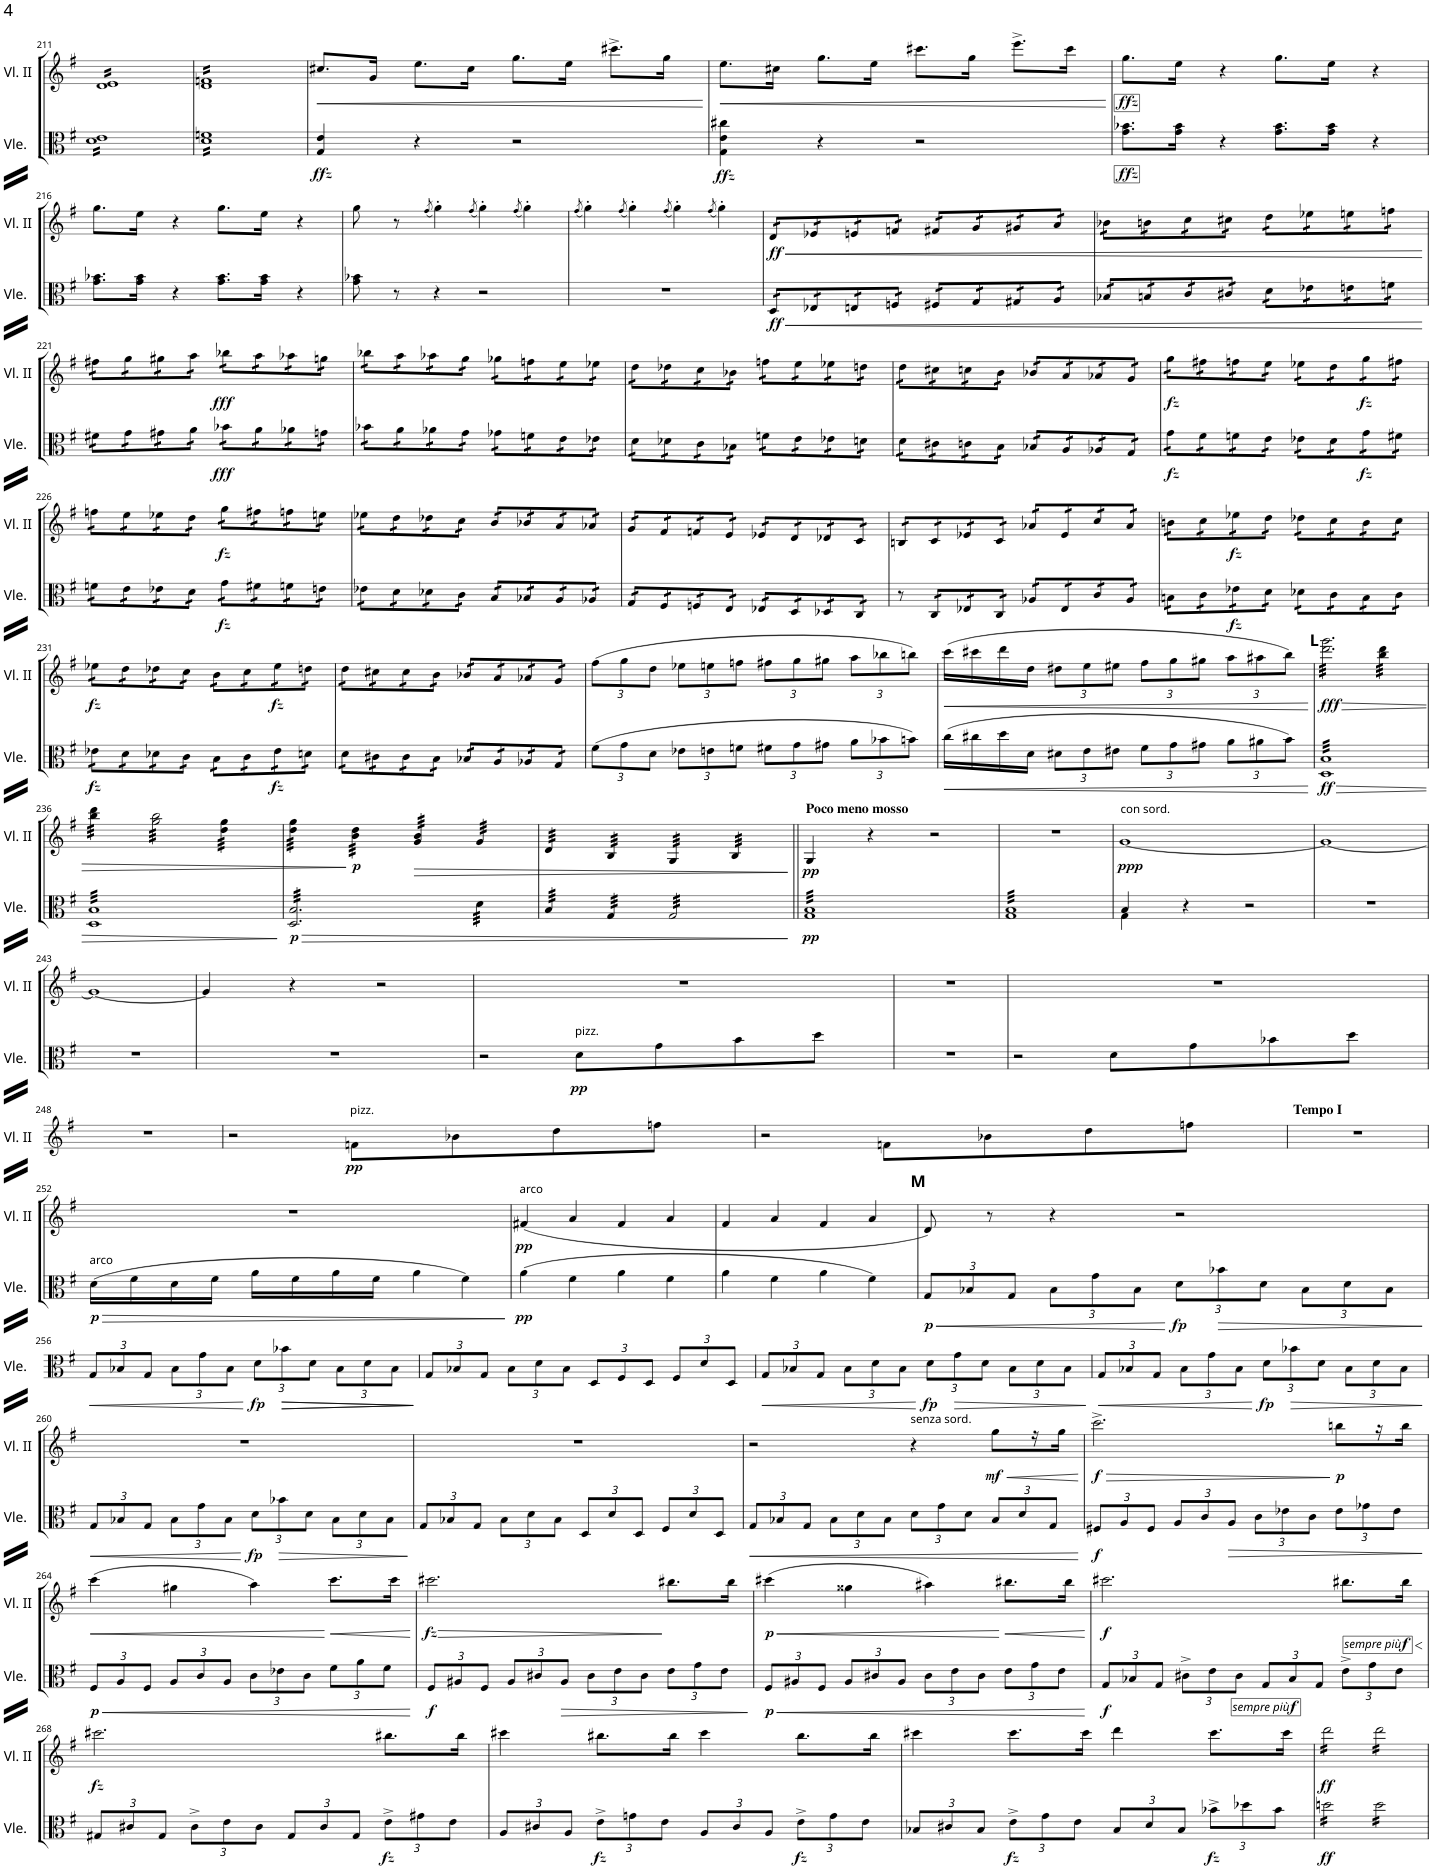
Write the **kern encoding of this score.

**kern	**dynam	**kern	**dynam
*part2	*part2	*part1	*part1
*staff2	*staff2	*staff1	*staff1
*I"Viole	*	*I"Violini II	*
*I'Vle.	*	*I'Vl. II	*
!!LO:PB:g=z
*clefC3	*	*clefG2	*
*k[f#]	*	*k[f#]	*
*M4/4	*	*M4/4	*
*met(c)	*	*met(c)	*
=211	=211	=211	=211
*tremolo	*	*	*
*	*	*tremolo	*
16d 16eLL	.	16d 16eLL	.
16d 16e	.	16d 16e	.
16d 16e	.	16d 16e	.
16d 16e	.	16d 16e	.
16d 16e	.	16d 16e	.
16d 16e	.	16d 16e	.
16d 16e	.	16d 16e	.
16d 16e	.	16d 16e	.
16d 16e	.	16d 16e	.
16d 16e	.	16d 16e	.
16d 16e	.	16d 16e	.
16d 16e	.	16d 16e	.
16d 16e	.	16d 16e	.
16d 16e	.	16d 16e	.
16d 16e	.	16d 16e	.
16d 16eJJ	.	16d 16eJJ	.
=212	=212	=212	=212
16d 16fnLL	.	16d 16fnLL	.
16d 16fn	.	16d 16fn	.
16d 16fn	.	16d 16fn	.
16d 16fn	.	16d 16fn	.
16d 16fn	.	16d 16fn	.
16d 16fn	.	16d 16fn	.
16d 16fn	.	16d 16fn	.
16d 16fn	.	16d 16fn	.
16d 16fn	.	16d 16fn	.
16d 16fn	.	16d 16fn	.
16d 16fn	.	16d 16fn	.
16d 16fn	.	16d 16fn	.
16d 16fn	.	16d 16fn	.
16d 16fn	.	16d 16fn	.
16d 16fn	.	16d 16fn	.
16d 16fnJJ	.	16d 16fnJJ	.
*	*	*Xtremolo	*
*Xtremolo	*	*	*
=213	=213	=213	=213
!	!LO:DY:b	!	!LO:HP:b
4G/ 4e/	other-dynamics	8.cc#X/L	<
.	.	16g/Jk	.
4r	.	8.ee\L	.
.	.	16cc#\Jk	.
2r	.	8.gg\L	.
.	.	16ee\Jk	.
.	.	8.ccc#X^\L	.
.	.	16gg\Jk	.
.	.	.	[
=214	=214	=214	=214
!	!LO:DY:b	!	!LO:HP:b
4G\ 4e\ 4cc#X\	other-dynamics	8.ee\L	<
.	.	16cc#X\Jk	.
4r	.	8.gg\L	.
.	.	16ee\Jk	.
2r	.	8.ccc#X\L	.
.	.	16gg\Jk	.
.	.	8.eee^\L	.
.	.	16ccc#\Jk	.
.	.	.	[
=215	=215	=215	=215
!	!LO:DY:b	!	!LO:DY:b
8.g\ 8.b-X\L	other-dynamics	8.gg\L	other-dynamics
16g\ 16b-\Jk	.	16ee\Jk	.
4r	.	4r	.
8.g\ 8.b-\L	.	8.gg\L	.
16g\ 16b-\Jk	.	16ee\Jk	.
4r	.	4r	.
!!LO:LB:g=z
=216	=216	=216	=216
8.g\ 8.b-X\L	.	8.gg\L	.
16g\ 16b-\Jk	.	16ee\Jk	.
4r	.	4r	.
8.g\ 8.b-\L	.	8.gg\L	.
16g\ 16b-\Jk	.	16ee\Jk	.
4r	.	4r	.
=217	=217	=217	=217
8g\ 8b-X\	.	8gg\	.
8r	.	8r	.
.	.	(8qff#/	.
4r	.	4gg'\)	.
.	.	(8qff#/	.
2r	.	4gg'\)	.
.	.	(8qff#/	.
.	.	4gg'\)	.
=218	=218	=218	=218
.	.	(8qff#/	.
1r	.	4gg'\)	.
.	.	(8qff#/	.
.	.	4gg'\)	.
.	.	(8qff#/	.
.	.	4gg'\)	.
.	.	(8qff#/	.
.	.	4gg'\)	.
=219	=219	=219	=219
!	!LO:HP:b	!	!LO:HP:b
!	!LO:DY:n=1:b	!	!LO:DY:n=1:b
*tremolo	*	*	*
*	*	*tremolo	*
16D/LL	< ff	16d/LL	< ff
16D/	.	16d/	.
16E-X/	.	16e-X/	.
16E-X/	.	16e-X/	.
16En/	.	16en/	.
16En/	.	16en/	.
16Fn/	.	16fn/	.
16Fn/JJ	.	16fn/JJ	.
16F#X/LL	.	16f#X/LL	.
16F#X/	.	16f#X/	.
16G/	.	16g/	.
16G/	.	16g/	.
16G#X/	.	16g#X/	.
16G#X/	.	16g#X/	.
16A/	.	16a/	.
16A/JJ	.	16a/JJ	.
=220	=220	=220	=220
16B-X/LL	.	16b-X\LL	.
16B-X/	.	16b-X\	.
16Bn/	.	16bn\	.
16Bn/	.	16bn\	.
16c/	.	16cc\	.
16c/	.	16cc\	.
16c#X/	.	16cc#X\	.
16c#X/JJ	.	16cc#X\JJ	.
16d\LL	.	16dd\LL	.
16d\	.	16dd\	.
16e-X\	.	16ee-X\	.
16e-X\	.	16ee-X\	.
16en\	.	16een\	.
16en\	.	16een\	.
16fn\	.	16ffn\	.
16fn\JJ	.	16ffn\JJ	.
.	[	.	[
!!LO:LB:g=z
=221	=221	=221	=221
16f#X\LL	.	16ff#X\LL	.
16f#X\	.	16ff#X\	.
16g\	.	16gg\	.
16g\	.	16gg\	.
16g#X\	.	16gg#X\	.
16g#X\	.	16gg#X\	.
16a\	.	16aa\	.
16a\JJ	.	16aa\JJ	.
!	!LO:DY:b	!	!LO:DY:b
16b-X\LL	fff	16bb-X\LL	fff
16b-X\	.	16bb-X\	.
16a\	.	16aa\	.
16a\	.	16aa\	.
16a-X\	.	16aa-X\	.
16a-X\	.	16aa-X\	.
16gn\	.	16ggn\	.
16gn\JJ	.	16ggn\JJ	.
=222	=222	=222	=222
16b-X\LL	.	16bb-X\LL	.
16b-X\	.	16bb-X\	.
16a\	.	16aa\	.
16a\	.	16aa\	.
16a-X\	.	16aa-X\	.
16a-X\	.	16aa-X\	.
16g\	.	16gg\	.
16g\JJ	.	16gg\JJ	.
16g-X\LL	.	16gg-X\LL	.
16g-X\	.	16gg-X\	.
16fn\	.	16ffn\	.
16fn\	.	16ffn\	.
16e\	.	16ee\	.
16e\	.	16ee\	.
16e-X\	.	16ee-X\	.
16e-X\JJ	.	16ee-X\JJ	.
=223	=223	=223	=223
16d\LL	.	16dd\LL	.
16d\	.	16dd\	.
16d-X\	.	16dd-X\	.
16d-X\	.	16dd-X\	.
16c\	.	16cc\	.
16c\	.	16cc\	.
16B-X\	.	16b-X\	.
16B-X\JJ	.	16b-X\JJ	.
16fn\LL	.	16ffn\LL	.
16fn\	.	16ffn\	.
16e\	.	16ee\	.
16e\	.	16ee\	.
16e-X\	.	16ee-X\	.
16e-X\	.	16ee-X\	.
16dn\	.	16ddn\	.
16dn\JJ	.	16ddn\JJ	.
=224	=224	=224	=224
16d\LL	.	16dd\LL	.
16d\	.	16dd\	.
16c#X\	.	16cc#X\	.
16c#X\	.	16cc#X\	.
16cn\	.	16ccn\	.
16cn\	.	16ccn\	.
16B\	.	16b\	.
16B\JJ	.	16b\JJ	.
16B-X/LL	.	16b-X/LL	.
16B-X/	.	16b-X/	.
16A/	.	16a/	.
16A/	.	16a/	.
16A-X/	.	16a-X/	.
16A-X/	.	16a-X/	.
16G/	.	16g/	.
16G/JJ	.	16g/JJ	.
=225	=225	=225	=225
!	!LO:DY:b	!	!LO:DY:b
16g\LL	fz	16gg\LL	fz
16g\	.	16gg\	.
16f#\	.	16ff#X\	.
16f#\	.	16ff#X\	.
16fn\	.	16ffn\	.
16fn\	.	16ffn\	.
16e\	.	16ee\	.
16e\JJ	.	16ee\JJ	.
16e-X\LL	.	16ee-X\LL	.
16e-X\	.	16ee-X\	.
16d\	.	16dd\	.
16d\	.	16dd\	.
!	!LO:DY:b	!	!LO:DY:b
16g\	fz	16gg\	fz
16g\	.	16gg\	.
16f#X\	.	16ff#X\	.
16f#X\JJ	.	16ff#X\JJ	.
!!LO:LB:g=z
=226	=226	=226	=226
16fn\LL	.	16ffn\LL	.
16fn\	.	16ffn\	.
16e\	.	16ee\	.
16e\	.	16ee\	.
16e-X\	.	16ee-X\	.
16e-X\	.	16ee-X\	.
16d\	.	16dd\	.
16d\JJ	.	16dd\JJ	.
!	!LO:DY:b	!	!LO:DY:b
16g\LL	fz	16gg\LL	fz
16g\	.	16gg\	.
16f#X\	.	16ff#X\	.
16f#X\	.	16ff#X\	.
16fn\	.	16ffn\	.
16fn\	.	16ffn\	.
16en\	.	16een\	.
16en\JJ	.	16een\JJ	.
=227	=227	=227	=227
16e-X\LL	.	16ee-X\LL	.
16e-X\	.	16ee-X\	.
16d\	.	16dd\	.
16d\	.	16dd\	.
16d-X\	.	16dd-X\	.
16d-X\	.	16dd-X\	.
16c\	.	16cc\	.
16c\JJ	.	16cc\JJ	.
16B/LL	.	16b/LL	.
16B/	.	16b/	.
16B-X/	.	16b-X/	.
16B-X/	.	16b-X/	.
16A/	.	16a/	.
16A/	.	16a/	.
16A-X/	.	16a-X/	.
16A-X/JJ	.	16a-X/JJ	.
=228	=228	=228	=228
16G/LL	.	16g/LL	.
16G/	.	16g/	.
16F#/	.	16f#/	.
16F#/	.	16f#/	.
16Fn/	.	16fn/	.
16Fn/	.	16fn/	.
16E/	.	16e/	.
16E/JJ	.	16e/JJ	.
16E-X/LL	.	16e-X/LL	.
16E-X/	.	16e-X/	.
16D/	.	16d/	.
16D/	.	16d/	.
16D-X/	.	16d-X/	.
16D-X/	.	16d-X/	.
16C/	.	16c/	.
16C/JJ	.	16c/JJ	.
=229	=229	=229	=229
8r	.	16Bn/LL	.
.	.	16Bn/	.
16C/LL	.	16c/	.
16C/	.	16c/	.
16E-X/	.	16e-X/	.
16E-X/	.	16e-X/	.
16C/	.	16c/	.
16C/JJ	.	16c/JJ	.
16A-X/LL	.	16a-X/LL	.
16A-X/	.	16a-X/	.
16E-/	.	16e-/	.
16E-/	.	16e-/	.
16c/	.	16cc/	.
16c/	.	16cc/	.
16A-/	.	16a-/	.
16A-/JJ	.	16a-/JJ	.
=230	=230	=230	=230
16Bn\LL	.	16bn\LL	.
16Bn\	.	16bn\	.
16c\	.	16cc\	.
16c\	.	16cc\	.
!	!LO:DY:b	!	!LO:DY:b
16e-X\	fz	16ee-X\	fz
16e-X\	.	16ee-X\	.
16d\	.	16dd\	.
16d\JJ	.	16dd\JJ	.
16d-X\LL	.	16dd-X\LL	.
16d-X\	.	16dd-X\	.
16c\	.	16cc\	.
16c\	.	16cc\	.
16B\	.	16b\	.
16B\	.	16b\	.
16c\	.	16cc\	.
16c\JJ	.	16cc\JJ	.
!!LO:LB:g=z
=231	=231	=231	=231
!	!LO:DY:b	!	!LO:DY:b
16e-X\LL	fz	16ee-X\LL	fz
16e-X\	.	16ee-X\	.
16d\	.	16dd\	.
16d\	.	16dd\	.
16d-X\	.	16dd-X\	.
16d-X\	.	16dd-X\	.
16c\	.	16cc\	.
16c\JJ	.	16cc\JJ	.
16B\LL	.	16b\LL	.
16B\	.	16b\	.
16c\	.	16cc\	.
16c\	.	16cc\	.
!	!LO:DY:b	!	!LO:DY:b
16e-\	fz	16ee-\	fz
16e-\	.	16ee-\	.
16dn\	.	16ddn\	.
16dn\JJ	.	16ddn\JJ	.
=232	=232	=232	=232
16d\LL	.	16dd\LL	.
16d\	.	16dd\	.
16c#X\	.	16cc#X\	.
16c#X\	.	16cc#X\	.
16c#\	.	16cc#\	.
16c#\	.	16cc#\	.
16B\	.	16b\	.
16B\JJ	.	16b\JJ	.
16B-X/LL	.	16b-X/LL	.
16B-X/	.	16b-X/	.
16A/	.	16a/	.
16A/	.	16a/	.
16A-X/	.	16a-X/	.
16A-X/	.	16a-X/	.
16G/	.	16g/	.
16G/JJ	.	16g/JJ	.
*	*	*Xtremolo	*
*Xtremolo	*	*	*
=233	=233	=233	=233
*Xbrackettup	*	*Xbrackettup	*
(12f#\L	.	(12ff#\L	.
12g\	.	12gg\	.
12d\J	.	12dd\J	.
12e-X\L	.	12ee-X\L	.
12en\	.	12een\	.
12fn\J	.	12ffn\J	.
12f#X\L	.	12ff#X\L	.
12g\	.	12gg\	.
12g#X\J	.	12gg#X\J	.
12a\L	.	12aa\L	.
12b-X\	.	12bb-X\	.
12bn\J)	.	12bbn\J)	.
=234	=234	=234	=234
!	!LO:HP:b	!	!LO:HP:b
(16cc\LL	<	(16ccc\LL	<
16cc#X\	.	16ccc#X\	.
16dd\	.	16ddd\	.
16d\JJ	.	16dd\JJ	.
12d#X\L	.	12dd#X\L	.
12e\	.	12ee\	.
12e#X\J	.	12ee#X\J	.
12f#\L	.	12ff#\L	.
12g\	.	12gg\	.
12g#X\J	.	12gg#X\J	.
12a\L	.	12aa\L	.
12a#X\	.	12aa#X\	.
12b\J)	.	12bb\J)	.
.	[	.	[
=235	=235	=235	=235
!	!LO:HP:b	!	!LO:HP:b
!	!LO:DY:n=1:b	!	!LO:DY:n=1:b
*tremolo	*	*	*
*	*	*tremolo	*
32D 32BLLL	> ff	32ddd\ 32ggg\LLL	> fff
32D 32B	.	32ddd\ 32ggg\	.
32D 32B	.	32ddd\ 32ggg\	.
32D 32B	.	32ddd\ 32ggg\	.
32D 32B	.	32ddd\ 32ggg\	.
32D 32B	.	32ddd\ 32ggg\	.
32D 32B	.	32ddd\ 32ggg\	.
32D 32B	.	32ddd\ 32ggg\	.
32D 32B	.	32ddd\ 32ggg\	.
32D 32B	.	32ddd\ 32ggg\	.
32D 32B	.	32ddd\ 32ggg\	.
32D 32B	.	32ddd\ 32ggg\	.
32D 32B	.	32ddd\ 32ggg\	.
32D 32B	.	32ddd\ 32ggg\	.
32D 32B	.	32ddd\ 32ggg\	.
32D 32B	.	32ddd\ 32ggg\	.
32D 32B	.	32ddd\ 32ggg\	.
32D 32B	.	32ddd\ 32ggg\	.
32D 32B	.	32ddd\ 32ggg\	.
32D 32B	.	32ddd\ 32ggg\	.
32D 32B	.	32ddd\ 32ggg\	.
32D 32B	.	32ddd\ 32ggg\	.
32D 32B	.	32ddd\ 32ggg\	.
32D 32B	.	32ddd\ 32ggg\JJJ	.
32D 32B	.	32bb\ 32ddd\LLL	.
32D 32B	.	32bb\ 32ddd\	.
32D 32B	.	32bb\ 32ddd\	.
32D 32B	.	32bb\ 32ddd\	.
32D 32B	.	32bb\ 32ddd\	.
32D 32B	.	32bb\ 32ddd\	.
32D 32B	.	32bb\ 32ddd\	.
32D 32BJJJ	.	32bb\ 32ddd\JJJ	.
!!LO:LB:g=z
=236	=236	=236	=236
32D 32BLLL	.	32bb\ 32ddd\LLL	.
32D 32B	.	32bb\ 32ddd\	.
32D 32B	.	32bb\ 32ddd\	.
32D 32B	.	32bb\ 32ddd\	.
32D 32B	.	32bb\ 32ddd\	.
32D 32B	.	32bb\ 32ddd\	.
32D 32B	.	32bb\ 32ddd\	.
32D 32B	.	32bb\ 32ddd\JJJ	.
32D 32B	.	32gg\ 32bb\LLL	.
32D 32B	.	32gg\ 32bb\	.
32D 32B	.	32gg\ 32bb\	.
32D 32B	.	32gg\ 32bb\	.
32D 32B	.	32gg\ 32bb\	.
32D 32B	.	32gg\ 32bb\	.
32D 32B	.	32gg\ 32bb\	.
32D 32B	.	32gg\ 32bb\	.
32D 32B	.	32gg\ 32bb\	.
32D 32B	.	32gg\ 32bb\	.
32D 32B	.	32gg\ 32bb\	.
32D 32B	.	32gg\ 32bb\	.
32D 32B	.	32gg\ 32bb\	.
32D 32B	.	32gg\ 32bb\	.
32D 32B	.	32gg\ 32bb\	.
32D 32B	.	32gg\ 32bb\JJJ	.
32D 32B	.	32dd\ 32gg\LLL	.
32D 32B	.	32dd\ 32gg\	.
32D 32B	.	32dd\ 32gg\	.
32D 32B	.	32dd\ 32gg\	.
32D 32B	.	32dd\ 32gg\	.
32D 32B	.	32dd\ 32gg\	.
32D 32B	.	32dd\ 32gg\	.
32D 32BJJJ	.	32dd\ 32gg\JJJ	.
.	]	.	.
=237	=237	=237	=237
!	!LO:HP:b	!	!
!	!LO:DY:n=1:b	!	!
32D/ 32B/LLL	> p	32dd\ 32gg\LLL	.
32D/ 32B/	.	32dd\ 32gg\	.
32D/ 32B/	.	32dd\ 32gg\	.
32D/ 32B/	.	32dd\ 32gg\	.
32D/ 32B/	.	32dd\ 32gg\	.
32D/ 32B/	.	32dd\ 32gg\	.
32D/ 32B/	.	32dd\ 32gg\	.
32D/ 32B/	.	32dd\ 32gg\JJJ	.
!	!	!	!LO:DY:n=1:b
32D/ 32B/	.	32b\ 32dd\LLL	] p
32D/ 32B/	.	32b\ 32dd\	.
32D/ 32B/	.	32b\ 32dd\	.
32D/ 32B/	.	32b\ 32dd\	.
32D/ 32B/	.	32b\ 32dd\	.
32D/ 32B/	.	32b\ 32dd\	.
32D/ 32B/	.	32b\ 32dd\	.
32D/ 32B/	.	32b\ 32dd\JJJ	.
!	!	!	!LO:HP:b
32D/ 32B/	.	32g/ 32b/LLL	>
32D/ 32B/	.	32g/ 32b/	.
32D/ 32B/	.	32g/ 32b/	.
32D/ 32B/	.	32g/ 32b/	.
32D/ 32B/	.	32g/ 32b/	.
32D/ 32B/	.	32g/ 32b/	.
32D/ 32B/	.	32g/ 32b/	.
32D/ 32B/JJJ	.	32g/ 32b/JJJ	.
32d\LLL	.	32g/LLL	.
32d\	.	32g/	.
32d\	.	32g/	.
32d\	.	32g/	.
32d\	.	32g/	.
32d\	.	32g/	.
32d\	.	32g/	.
32d\JJJ	.	32g/JJJ	.
=238	=238	=238	=238
32B/LLL	.	32d/LLL	.
32B/	.	32d/	.
32B/	.	32d/	.
32B/	.	32d/	.
32B/	.	32d/	.
32B/	.	32d/	.
32B/	.	32d/	.
32B/JJJ	.	32d/JJJ	.
32G/LLL	.	32B/LLL	.
32G/	.	32B/	.
32G/	.	32B/	.
32G/	.	32B/	.
32G/	.	32B/	.
32G/	.	32B/	.
32G/	.	32B/	.
32G/JJJ	.	32B/JJJ	.
32G/LLL	.	32G/LLL	.
32G/	.	32G/	.
32G/	.	32G/	.
32G/	.	32G/	.
32G/	.	32G/	.
32G/	.	32G/	.
32G/	.	32G/	.
32G/	.	32G/JJJ	.
32G/	.	32B/LLL	.
32G/	.	32B/	.
32G/	.	32B/	.
32G/	.	32B/	.
32G/	.	32B/	.
32G/	.	32B/	.
32G/	.	32B/	.
32G/JJJ	.	32B/JJJ	.
*	*	*Xtremolo	*
.	]	.	]
=239||	=239||	=239||	=239||
!	!LO:DY:b	!	!LO:DY:b
32G 32BLLL	pp	4G/	pp
32G 32B	.	.	.
32G 32B	.	.	.
32G 32B	.	.	.
32G 32B	.	.	.
32G 32B	.	.	.
32G 32B	.	.	.
32G 32B	.	.	.
32G 32B	.	4r	.
32G 32B	.	.	.
32G 32B	.	.	.
32G 32B	.	.	.
32G 32B	.	.	.
32G 32B	.	.	.
32G 32B	.	.	.
32G 32B	.	.	.
32G 32B	.	2r	.
32G 32B	.	.	.
32G 32B	.	.	.
32G 32B	.	.	.
32G 32B	.	.	.
32G 32B	.	.	.
32G 32B	.	.	.
32G 32B	.	.	.
32G 32B	.	.	.
32G 32B	.	.	.
32G 32B	.	.	.
32G 32B	.	.	.
32G 32B	.	.	.
32G 32B	.	.	.
32G 32B	.	.	.
32G 32BJJJ	.	.	.
=240	=240	=240	=240
32G 32BLLL	.	1r	.
32G 32B	.	.	.
32G 32B	.	.	.
32G 32B	.	.	.
32G 32B	.	.	.
32G 32B	.	.	.
32G 32B	.	.	.
32G 32B	.	.	.
32G 32B	.	.	.
32G 32B	.	.	.
32G 32B	.	.	.
32G 32B	.	.	.
32G 32B	.	.	.
32G 32B	.	.	.
32G 32B	.	.	.
32G 32B	.	.	.
32G 32B	.	.	.
32G 32B	.	.	.
32G 32B	.	.	.
32G 32B	.	.	.
32G 32B	.	.	.
32G 32B	.	.	.
32G 32B	.	.	.
32G 32B	.	.	.
32G 32B	.	.	.
32G 32B	.	.	.
32G 32B	.	.	.
32G 32B	.	.	.
32G 32B	.	.	.
32G 32B	.	.	.
32G 32B	.	.	.
32G 32BJJJ	.	.	.
*Xtremolo	*	*	*
=241	=241	=241	=241
*^	*	*	*
!	!	!	!LO:TX:a:t=con sord.	!
!	!	!	!	!LO:DY:b
4B/	4G\	.	[1g	ppp
4r	4ryy	.	.	.
2r	2ryy	.	.	.
*v	*v	*	*	*
=242	=242	=242	=242
1r	.	1g_	.
!!LO:LB:g=z
=243	=243	=243	=243
1r	.	1g_	.
=244	=244	=244	=244
1r	.	4g/]	.
.	.	4r	.
.	.	2r	.
=245	=245	=245	=245
2r	.	1r	.
!LO:TX:a:t=pizz.	!	!	!
!	!LO:DY:b	!	!
8d\L	pp	.	.
8g\	.	.	.
8b\	.	.	.
8dd\J	.	.	.
=246	=246	=246	=246
1r	.	1r	.
=247	=247	=247	=247
2r	.	1r	.
8d\L	.	.	.
8g\	.	.	.
8b-X\	.	.	.
8dd\J	.	.	.
!!LO:LB:g=z
=248	=248	=248	=248
1r	.	1r	.
=249	=249	=249	=249
1r	.	2r	.
!	!	!LO:TX:a:t=pizz.	!
!	!	!	!LO:DY:b
.	.	8fn\L	pp
.	.	8b-X\	.
.	.	8dd\	.
.	.	8ffn\J	.
=250	=250	=250	=250
1r	.	2r	.
.	.	8fn\L	.
.	.	8b-X\	.
.	.	8dd\	.
.	.	8ffn\J	.
=251	=251	=251	=251
1r	.	1r	.
!!LO:LB:g=z
=252	=252	=252	=252
!LO:TX:a:t=arco	!	!	!
!	!LO:HP:b	!	!
!	!LO:DY:n=1:b	!	!
(16d\LL	> p	1r	.
16f#\	.	.	.
16d\	.	.	.
16f#\JJ	.	.	.
16a\LL	.	.	.
16f#\	.	.	.
16a\	.	.	.
16f#\JJ	.	.	.
4a\	.	.	.
4f#\)	.	.	.
.	]	.	.
=253	=253	=253	=253
!	!	!LO:TX:a:t=arco	!
!	!LO:DY:b	!	!LO:DY:b
(4a\	pp	(<4f#X/	pp
4f#\	.	4a/	.
4a\	.	4f#/	.
4f#\	.	4a/	.
=254	=254	=254	=254
4a\	.	4f#/	.
4f#\	.	4a/	.
4a\	.	4f#/	.
4f#\)	.	4a/	.
=255	=255	=255	=255
!	!LO:HP:b	!	!
!	!LO:DY:n=1:b	!	!
12G/L	< p	8d/)	.
12B-X/	.	.	.
.	.	8r	.
12G/J	.	.	.
12B-\L	.	4r	.
12g\	.	.	.
12B-\J	.	.	.
!	!LO:DY:n=2:b	!	!
12d\L	[ fp	2r	.
!	!LO:HP:b	!	!
12b-X\	>	.	.
12d\J	.	.	.
12B-\L	.	.	.
12d\	.	.	.
12B-\J	.	.	.
.	]	.	.
!!LO:LB:g=z
=256	=256	=256	=256
!	!LO:HP:b	!	!
12G/L	<	1r	.
12B-X/	.	.	.
12G/J	.	.	.
12B-\L	.	.	.
12g\	.	.	.
12B-\J	.	.	.
!	!LO:DY:n=1:b	!	!
12d\L	[ fp	.	.
!	!LO:HP:b	!	!
12b-X\	>	.	.
!	!LO:HP:b	!	!
12d\J	>	.	.
12B-\L	.	.	.
12d\	.	.	.
12B-\J	.	.	.
.	] ]	.	.
=257	=257	=257	=257
12G/L	.	1r	.
12B-X/	.	.	.
12G/J	.	.	.
12B-\L	.	.	.
12d\	.	.	.
12B-\J	.	.	.
12D/L	.	.	.
12F#/	.	.	.
12D/J	.	.	.
12F#/L	.	.	.
12d/	.	.	.
12D/J	.	.	.
=258	=258	=258	=258
!	!LO:HP:b	!	!
12G/L	<	1r	.
12B-X/	.	.	.
12G/J	.	.	.
12B-\L	.	.	.
12d\	.	.	.
12B-\J	.	.	.
!	!LO:DY:n=1:b	!	!
12d\L	[ fp	.	.
!	!LO:HP:b	!	!
12g\	>	.	.
12d\J	.	.	.
12B-\L	.	.	.
12d\	.	.	.
12B-\J	.	.	.
.	]	.	.
=259	=259	=259	=259
!	!LO:HP:b	!	!
12G/L	<	1r	.
12B-X/	.	.	.
12G/J	.	.	.
12B-\L	.	.	.
12g\	.	.	.
12B-\J	.	.	.
!	!LO:DY:n=1:b	!	!
12d\L	[ fp	.	.
!	!LO:HP:b	!	!
12b-X\	>	.	.
12d\J	.	.	.
12B-\L	.	.	.
12d\	.	.	.
12B-\J	.	.	.
.	]	.	.
!!LO:LB:g=z
=260	=260	=260	=260
!	!LO:HP:b	!	!
12G/L	<	1r	.
12B-X/	.	.	.
12G/J	.	.	.
12B-\L	.	.	.
12g\	.	.	.
12B-\J	.	.	.
!	!LO:DY:n=1:b	!	!
12d\L	[ fp	.	.
!	!LO:HP:b	!	!
12b-X\	>	.	.
12d\J	.	.	.
12B-\L	.	.	.
12d\	.	.	.
12B-\J	.	.	.
.	]	.	.
=261	=261	=261	=261
12G/L	.	1r	.
12B-X/	.	.	.
12G/J	.	.	.
12B-\L	.	.	.
12d\	.	.	.
12B-\J	.	.	.
12D/L	.	.	.
12d/	.	.	.
12D/J	.	.	.
12F#/L	.	.	.
12d/	.	.	.
12D/J	.	.	.
=262	=262	=262	=262
!	!LO:HP:b	!	!
12G/L	<	2r	.
12B-X/	.	.	.
12G/J	.	.	.
12B-\L	.	.	.
12d\	.	.	.
12B-\J	.	.	.
!	!	!LO:TX:a:t=senza sord.	!
12d\L	.	4r	.
12g\	.	.	.
12d\J	.	.	.
!	!	!	!LO:HP:b
!	!	!	!LO:DY:n=1:b
12B-/L	.	8gg\L	< mf
12d/	.	.	.
.	.	16r	.
12G/J	.	.	.
.	.	16gg\JJ	.
.	[	.	[
=263	=263	=263	=263
!	!LO:DY:b	!	!LO:HP:b
!	!	!	!LO:DY:n=1:b
12F#X/L	f	2.ccc^\	> f
12A/	.	.	.
12F#/J	.	.	.
12A/L	.	.	.
12c/	.	.	.
!	!LO:HP:b	!	!
12A/J	>	.	.
12c\L	.	.	.
12e-X\	.	.	.
12c\J	.	.	.
!	!	!	!LO:DY:n=2:b
12e-\L	.	8bbn\L	] p
12g-X\	.	.	.
.	.	16r	.
12e-\J	.	.	.
.	.	16bb\JJ	.
.	]	.	.
!!LO:LB:g=z
=264	=264	=264	=264
!	!LO:HP:b	!	!LO:HP:b
!	!LO:DY:n=1:b	!	!
12F#/L	< p	(4ccc\	<
12A/	.	.	.
12F#/J	.	.	.
12A/L	.	4gg#X\	.
12c/	.	.	.
12A/J	.	.	.
12c\L	.	4aa\)	.
12e-X\	.	.	.
12c\J	.	.	.
!	!	!	!LO:HP:n=1:b
12f#\L	.	8.ccc\L	[ <
12a\	.	.	.
12f#\J	.	.	.
.	.	16ccc\Jk	.
.	[	.	[
=265	=265	=265	=265
!	!LO:DY:b	!	!LO:HP:b
!	!	!	!LO:DY:n=1:b
12F#/L	f	2.ccc#X\	> fz
12A#X/	.	.	.
12F#/J	.	.	.
12A#/L	.	.	.
12c#X/	.	.	.
!	!LO:HP:b	!	!
12A#/J	>	.	.
12c#\L	.	.	.
12e\	.	.	.
12c#\J	.	.	.
12e\L	.	8.bb#X\L	]
12g\	.	.	.
12e\J	.	.	.
.	.	16bb#\Jk	.
.	]	.	.
=266	=266	=266	=266
!	!LO:HP:b	!	!LO:HP:b
!	!LO:DY:n=1:b	!	!LO:DY:n=1:b
12F#/L	< p	(4ccc#X\	< p
12A#X/	.	.	.
12F#/J	.	.	.
12A#/L	.	4gg##X\	.
12c#X/	.	.	.
12A#/J	.	.	.
12c#\L	.	4aa#X\)	.
12e\	.	.	.
12c#\J	.	.	.
!	!	!	!LO:HP:n=1:b
12e\L	.	8.bb#X\L	[ <
12g\	.	.	.
12e\J	.	.	.
.	.	16bb#\Jk	.
.	[	.	[
=267	=267	=267	=267
!	!LO:DY:b	!	!LO:DY:b
12G/L	f	2.ccc#X\	f
12B-X/	.	.	.
12G/J	.	.	.
12c#X^\L	.	.	.
12e\	.	.	.
12c#\J	.	.	.
!	!LO:DY:b	!	!
!	!LO:DY:n=1:b	!	!
12G/L	other-dynamics f	.	.
12B-/	.	.	.
12G/J	.	.	.
!	!	!	!LO:HP:b
!	!	!	!LO:DY:n=1:b
!	!	!	!LO:DY:n=2:b
12e^\L	.	8.bb#X\L	< other-dynamics f
12g\	.	.	.
12e\J	.	.	.
.	.	16bb#\Jk	.
.	.	.	[
!!LO:LB:g=z
=268	=268	=268	=268
!	!	!	!LO:DY:b
12G#X/L	.	2.ccc#X\	fz
12c#X/	.	.	.
12G#/J	.	.	.
12c#^\L	.	.	.
12e\	.	.	.
12c#\J	.	.	.
12G#/L	.	.	.
12c#/	.	.	.
12G#/J	.	.	.
!	!LO:DY:b	!	!
12e^\L	fz	8.bb#X\L	.
12g#X\	.	.	.
12e\J	.	.	.
.	.	16bb#\Jk	.
=269	=269	=269	=269
12A/L	.	4ccc#X\	.
12c#X/	.	.	.
12A/J	.	.	.
!	!LO:DY:b	!	!
12e^\L	fz	8.bb#X\L	.
12gn\	.	.	.
12e\J	.	.	.
.	.	16bb#\Jk	.
12A/L	.	4ccc#\	.
12c#/	.	.	.
12A/J	.	.	.
!	!LO:DY:b	!	!
12e^\L	fz	8.bb#\L	.
12g\	.	.	.
12e\J	.	.	.
.	.	16bb#\Jk	.
=270	=270	=270	=270
12B-X/L	.	4ccc#X\	.
12c#X/	.	.	.
12B-/J	.	.	.
!	!LO:DY:b	!	!
12e^\L	fz	8.ccc#\L	.
12g\	.	.	.
12e\J	.	.	.
.	.	16ccc#\Jk	.
12B-/L	.	4ddd\	.
12d/	.	.	.
12B-/J	.	.	.
!	!LO:DY:b	!	!
12b-X^\L	fz	8.ccc#\L	.
12dd-X\	.	.	.
12b-\J	.	.	.
.	.	16ccc#\Jk	.
=271	=271	=271	=271
!	!LO:DY:b	!	!LO:DY:b
*tremolo	*	*	*
*	*	*tremolo	*
16ddn\LL	ff	16ddd\LL	ff
16ddn\	.	16ddd\	.
16ddn\	.	16ddd\	.
16ddn\	.	16ddd\	.
16ddn\	.	16ddd\	.
16ddn\	.	16ddd\	.
16ddn\	.	16ddd\	.
16ddn\JJ	.	16ddd\JJ	.
16dd\LL	.	16ddd\LL	.
16dd\	.	16ddd\	.
16dd\	.	16ddd\	.
16dd\	.	16ddd\	.
16dd\	.	16ddd\	.
16dd\	.	16ddd\	.
16dd\	.	16ddd\	.
16dd\JJ	.	16ddd\JJ	.
*	*	*Xtremolo	*
*Xtremolo	*	*	*
=	=	=	=
*-	*-	*-	*-
